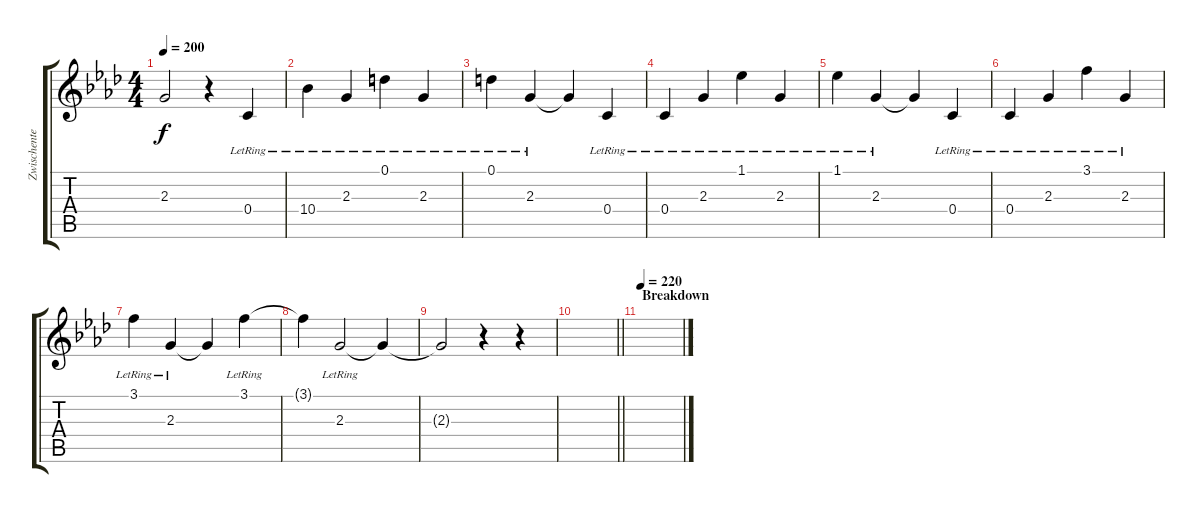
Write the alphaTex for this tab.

\track ("Zwischenteil" "Zwischente") {instrument electricguitarclean}
\staff {score tabs}
\tuning (D4 A3 F3 C3 G2 C2) {hide}
\ts (4 4)
\tempo 200
\clef g2
\ks fminor
2.3{t}.2{dy f} r.4 0.4{lr}.4 |
10.4{lr}.4 2.3{lr}.4 0.1{lr}.4 2.3{lr}.4 |
0.1{lr}.4 2.3{lr}.4 2.3{t}.4 0.4{lr}.4 |
0.4{lr}.4 2.3{lr}.4 1.1{lr}.4 2.3{lr}.4 |
1.1{lr}.4 2.3{lr}.4 2.3{t}.4 0.4{lr}.4 |
0.4{lr}.4 2.3{lr}.4 3.1{lr}.4 2.3{lr}.4 |
3.1{lr}.4 2.3{lr}.4 2.3{t}.4 3.1{lr}.4 |
3.1{t}.4 2.3{lr}.2 2.3{t}.4 |
2.3{t}.2 r.4 r.4 |
\barLineRight lightlight
|
\section ("" "Breakdown")
\tempo 220
